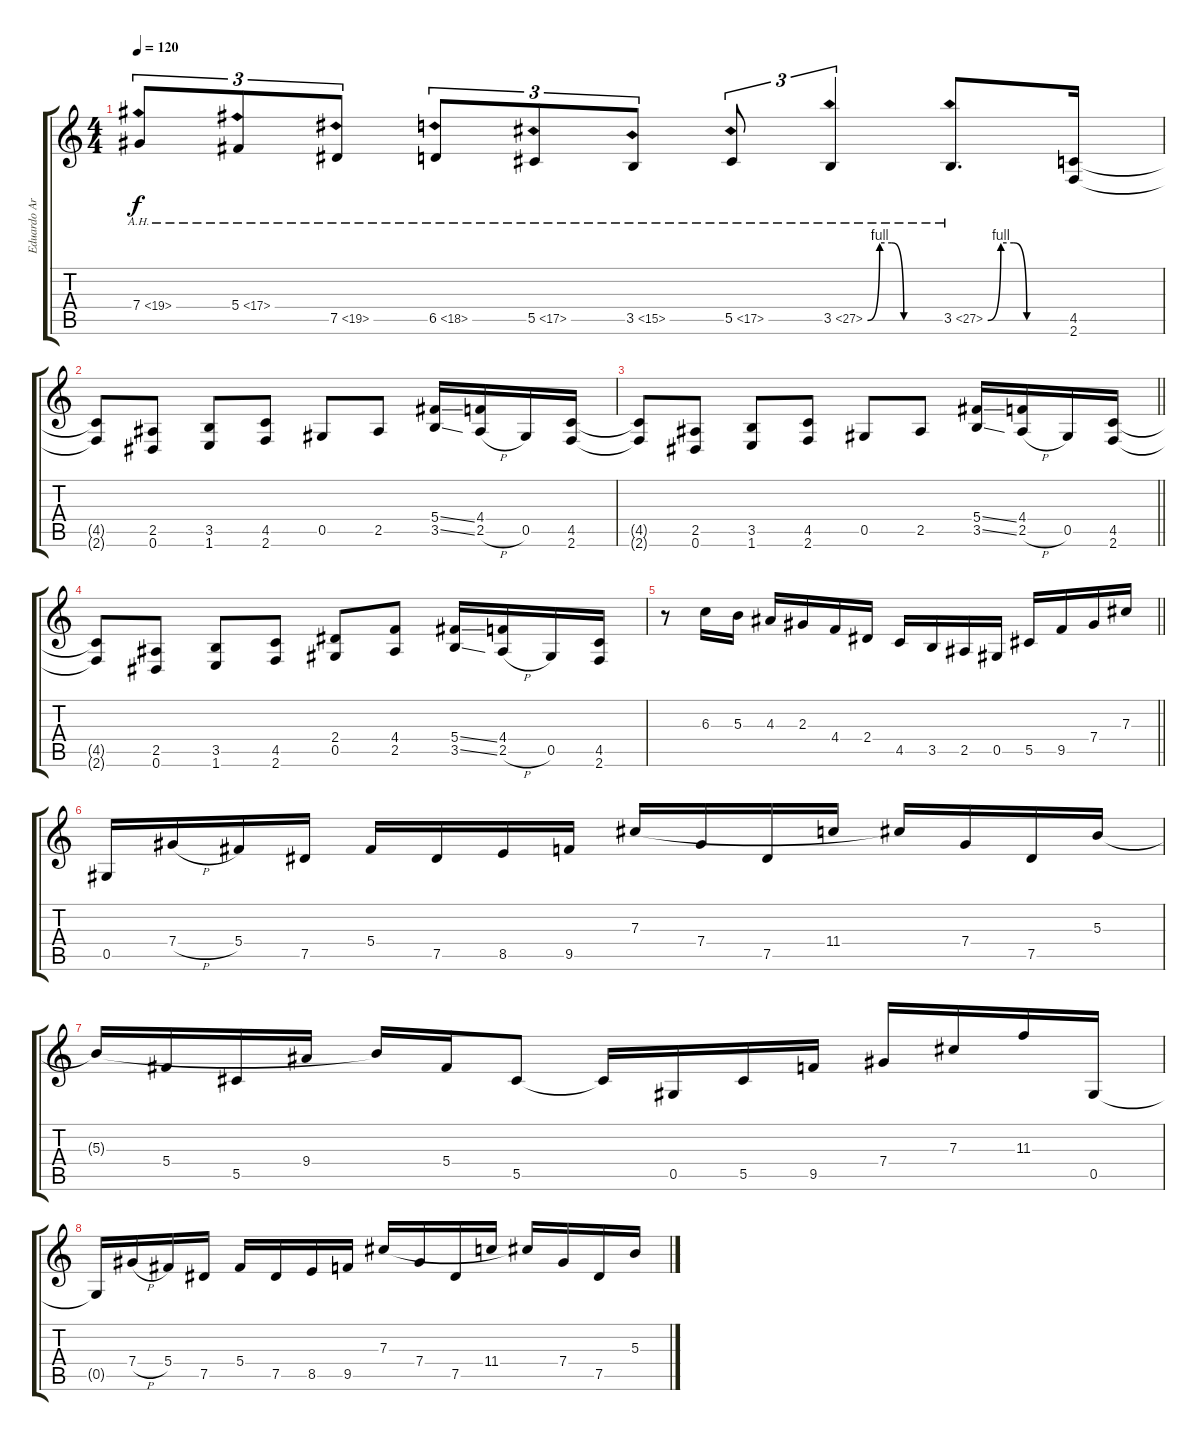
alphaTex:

\track ("Eduardo Ardanuy" "Eduardo Ar") {instrument distortionguitar}
\staff {score tabs}
\tuning (Eb4 Bb3 Gb3 Db3 Ab2 Eb2) {hide}
\ts (4 4)
\tempo 120
\clef g2
\ks c
7.4{ah 12}.8{tu (3 2) dy f} 5.4{ah 12}.8{tu (3 2)} 7.5{ah 12}.8{tu (3 2)} 6.5{ah 12}.8{tu (3 2)} 5.5{ah 12}.8{tu (3 2)} 3.5{ah 12}.8{tu (3 2)} 5.5{ah 12}.8{tu (3 2)} 3.5{be (custom 0 0 10 4 20 4 30 0 60 0) ah 24}.4{tu (3 2)} 3.5{be (custom 0 0 10 4 20 4 30 0 60 0) ah 24}.8{d} (4.5 2.6).16 |
(4.5{t} 2.6{t}).8 (2.5 0.6).8 (3.5 1.6).8 (4.5 2.6).8 0.5.8 2.5.8 (5.4{ss} 3.5{ss}).16 (4.4 2.5{h}).16 0.5.16 (4.5 2.6).16 |
\barLineRight lightlight
(4.5{t} 2.6{t}).8 (2.5 0.6).8 (3.5 1.6).8 (4.5 2.6).8 0.5.8 2.5.8 (5.4{ss} 3.5{ss}).16 (4.4 2.5{h}).16 0.5.16 (4.5 2.6).16 |
(4.5{t} 2.6{t}).8 (2.5 0.6).8 (3.5 1.6).8 (4.5 2.6).8 (2.4 0.5).8 (4.4 2.5).8 (5.4{ss} 3.5{ss}).16 (4.4 2.5{h}).16 0.5.16 (4.5 2.6).16 |
\barLineRight lightlight
r.8 6.3.16 5.3.16 4.3.16 2.3.16 4.4.16 2.4.16 4.5.16 3.5.16 2.5.16 0.5.16 5.5.16 9.5.16 7.4.16 7.3.16 |
0.5.16 7.4{h}.16 5.4.16 7.5.16 5.4.16 7.5.16 8.5.16 9.5.16 7.3.16 7.4.16 7.5.16 11.4.16 7.3{t}.16 7.4.16 7.5.16 5.3.16 |
5.3{t}.16 5.4.16 5.5.16 9.4.16 5.3{t}.16 5.4.16 5.5.8 5.5{t}.16 0.5.16 5.5.16 9.5.16 7.4.16 7.3.16 11.3.16 0.5.16 |
0.5{t}.16 7.4{h}.16 5.4.16 7.5.16 5.4.16 7.5.16 8.5.16 9.5.16 7.3.16 7.4.16 7.5.16 11.4.16 7.3{t}.16 7.4.16 7.5.16 5.3.16
